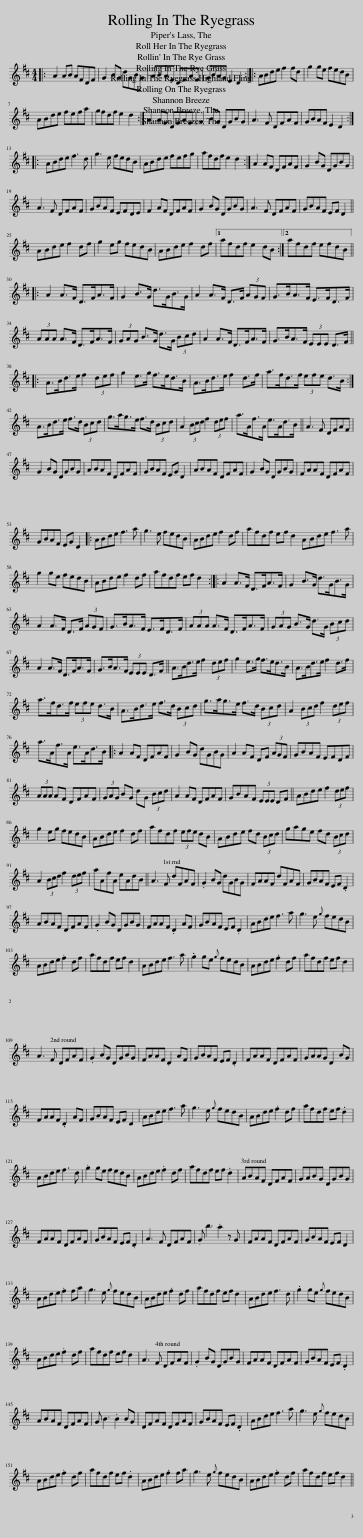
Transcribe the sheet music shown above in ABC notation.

X:1
L:1/8
M:4/4
I:linebreak $
K:D
V:1 treble
V:1
|: A2 AB AFDF | G2 BG dGBG | ABAF DFAF | GBAG E2 D2 :: ABde f2 fd | %5
 g2 ge fedB |$ ABde fefa | gfdf e2 d2 :| A2 AF DFAF | G2 BG DGBG | %10
 A3 F DFAF | GBAF E2 D2 ::$ ABde f3 d | g3 e fedB | ABde fefg | %15
 afdf e2 d2 :| A2 AF DFAF | G2 BG DGBG |$ A3 F DFAF | GBAF EFDE | %20
 F2 AF DFAF | G2 BG DGBG | A3 F DFAF | GBAF EF D2 ||$ ABde f2 df | %25
 g2 eg fedB | ABde f2 df |1 afdf e2 dB :|2 afdf efdB |:$ A2 A>F D>FA>F | %30
 G2 B>G d>GB>G | A2 A>F D>F (3AGF | G>BA>F E>FD>F |$ (3AAA A>F D>FA>F | (3GAG B>G d>G (3Bcd | %35
 A2 A>F D>FA>F | G>BA>F (3EEE D>F |:$ A>Bd>e f2 (3def | g2 e>g f>ed>B | A>Bd>e f2 d>f | %40
 a>fd>f (3efe d>B :|$ A>Bd>e f>d (3Bcd | g>ag>e f>d (3Bcd | A2 (3Bcd f2 (3def | a>Af>A e>Ad>B || %45
 A3 F DFAF |$ G2 BG DGBG | ABAF DFAF | GBAF EG D2 | ABAF DFAF | %50
 G2 BG DGBG | FAAF DFAF |$ GBAF EG D2 |: ABde f3 a | g3 e fedB | %55
 ABde f2 df | afdf ef d2 ABde f3 a |$ g2 ge fedB | ABde f2 df | afdf ef d2 :: %60
 A2 A>F D>FA>F | G2 B>G d>GB>G |$ A2 A>F D>F (3AGF | G>BA>F E>FD>F | (3AAA A>F D>FA>F | %65
 (3GAG B>G d>G (3Bcd |$ A2 A>F D>FA>F | G>BA>F (3EEE D>F || A>Bd>e f2 (3def | g2 e>g f>ed>B | %70
 A>Bd>e f2 d>f |$ a>fd>f (3efe d>B | A>Bd>e f>d (3Bcd | g>ag>e f>d (3Bcd | A2 (3Bcd f2 (3def |$ %75
 a>Af>A e>Ad>B |: A2 AF DFAF | G2 BG dGBG | A2 AF DF (3AGF | GBAF EFDF |$ %80
 (3AAA AF DFAF | (3GAG BG dG (3Bcd | A2 AF DFAF | GBAF (3EEE DF || ABde f2 (3def |$ %85
 g2 eg fedB | ABde f2 df | afdf (3efe dB | ABde fd (3Bcd | gage fd (3Bcd |$ %90
 A2 (3Bcd f2 (3def | aAfA eAdB || A3 F dFAF | .G2 BG dGBG | FAAF dFAF | %95
 GBAF EF .D2 |$ ABAF DFAF | .G2 BG DGBG | FAAF .D2 AF | GBAF EF .D2 | %100
 ABde f3 a | g3 e{g} fedB |$ ABde .f2 df | afdf ef d2 | ABde f3 a | %105
 .g2 ge{g} fedB | ABde .f2 df | afdf ef d2 |$ A3 F DFAF | .G2 BG DGBG | %110
 FAAF .D2 AF | GBAF EF .D2 | FAAF DFAF | GAAG D2 BG |$ FAAF .D2 AF | %115
 GBAF EF D2 | ABde f3 a | g3 e{g} fedB | ABde .f2 df | afdf ef .d2 |$ %120
 ABde f3 d | .g2 ge fedB | ABde .f2 df | afdf ef .d2 | ABAF DFAF | %125
 GABG DGBG |$ FAAF DFAF | GBAF EF .D2 | A3 F DFAF | .G b3 .a2 z G | %130
 FAAF DFAF | GBAF EF D2 |$ ABde .f2 fa | g3 e{g} fedB | ABde .f2 df | %135
 afdf ef d2 | ABde f3 d | .g2 ge{g} fedB |$ ABde .f2 df | afdf ef d2 | %140
 A3 F DFAF | .G2 BG DGBG | FAAF DFAF | GBAF EF .D2 |$ ABAF DFAF | %145
 G B3 .B2 BG | DFAF DFAF | GBAF EF .D2 | ABde f3 a | g3 e{g} fedB |$ %150
 ABde .f2 df | afdf ef .d2 | ABde .f2 fa | g3 e{g} fedB | ABde .f2 df | %155
 afdf ef d2 || %156
